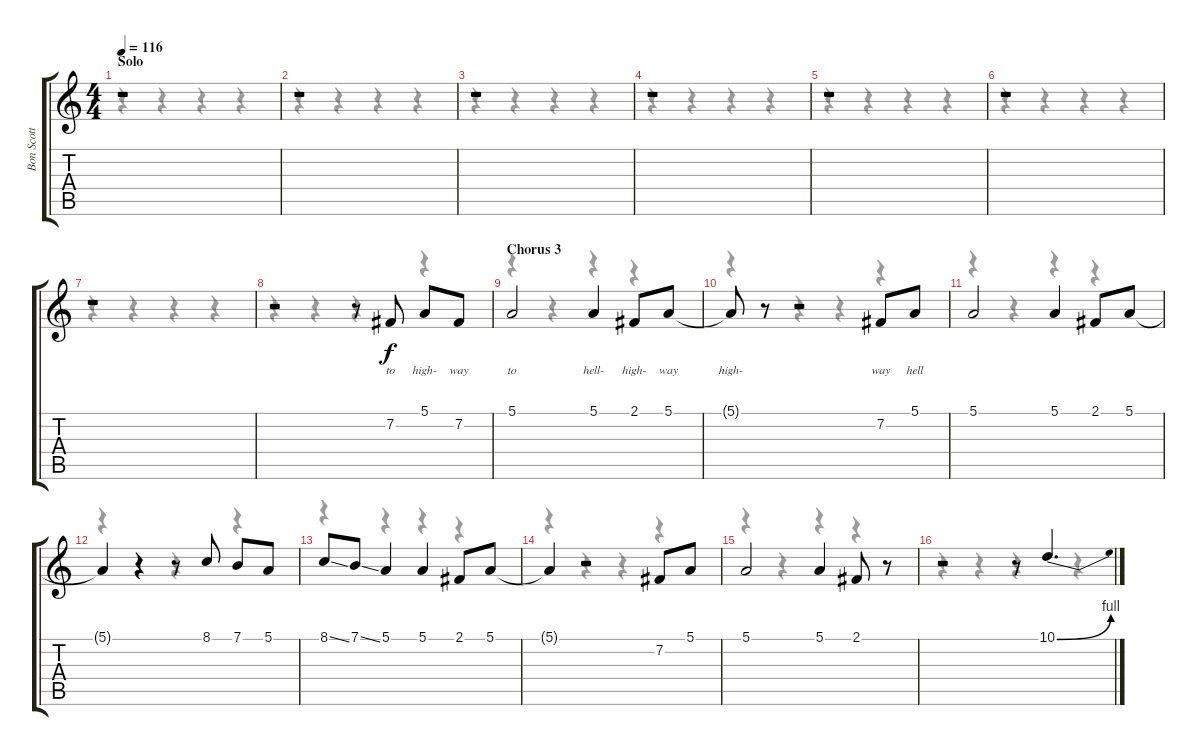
\track ("Bon Scott" "Bon Scott") {instrument tenorsax}
\staff {score tabs}
\tuning (E4 B3 G3 D3 A2 E2) {hide}
\voice
\ts (4 4)
\section ("" "Solo")
\tempo 116
\clef g2
\ks c
r.1{dy f} |
r.1 |
r.1 |
r.1 |
r.1 |
r.1 |
r.1 |
r.2 r.8 7.2.8{lyrics (0 "to") lyrics (1 "") lyrics (2 "") lyrics (3 "") lyrics (4 "")} 5.1.8{lyrics (0 "high-") lyrics (1 "") lyrics (2 "") lyrics (3 "") lyrics (4 "")} 7.2.8{lyrics (0 "way") lyrics (1 "") lyrics (2 "") lyrics (3 "") lyrics (4 "")} |
\section ("" "Chorus 3")
5.1.2{lyrics (0 "to") lyrics (1 "") lyrics (2 "") lyrics (3 "") lyrics (4 "")} 5.1.4{lyrics (0 "hell-") lyrics (1 "") lyrics (2 "") lyrics (3 "") lyrics (4 "")} 2.1.8{lyrics (0 "high-") lyrics (1 "") lyrics (2 "") lyrics (3 "") lyrics (4 "")} 5.1.8{lyrics (0 "way") lyrics (1 "") lyrics (2 "") lyrics (3 "") lyrics (4 "")} |
5.1{t}.8{lyrics (0 "high-") lyrics (1 "") lyrics (2 "") lyrics (3 "") lyrics (4 "")} r.8 r.2 7.2.8{lyrics (0 "way") lyrics (1 "") lyrics (2 "") lyrics (3 "") lyrics (4 "")} 5.1.8{lyrics (0 "hell") lyrics (1 "") lyrics (2 "") lyrics (3 "") lyrics (4 "")} |
5.1.2 5.1.4 2.1.8 5.1.8 |
5.1{t}.4 r.4 r.8 8.1.8 7.1.8 5.1.8 |
8.1{ss}.8 7.1{ss}.8 5.1.4 5.1.4 2.1.8 5.1.8 |
5.1{t}.4 r.2 7.2.8 5.1.8 |
5.1.2 5.1.4 2.1.8 r.8 |
r.2 r.8 10.1{be (bend 0 0 60 4)}.4{d}
\voice
\clef g2
\ottava regular
\simile none
\ks c
r.4{dy f} r.4 r.4 r.4 |
r.4 r.4 r.4 r.4 |
r.4 r.4 r.4 r.4 |
r.4 r.4 r.4 r.4 |
r.4 r.4 r.4 r.4 |
r.4 r.4 r.4 r.4 |
r.4 r.4 r.4 r.4 |
r.4 r.4 r.4 r.4 |
r.4 r.4 r.4 r.4 |
r.4 r.4 r.4 r.4 |
r.4 r.4 r.4 r.4 |
r.4 r.4 r.4 r.4 |
r.4 r.4 r.4 r.4 |
r.4 r.4 r.4 r.4 |
r.4 r.4 r.4 r.4 |
r.4 r.4 r.4 r.4
